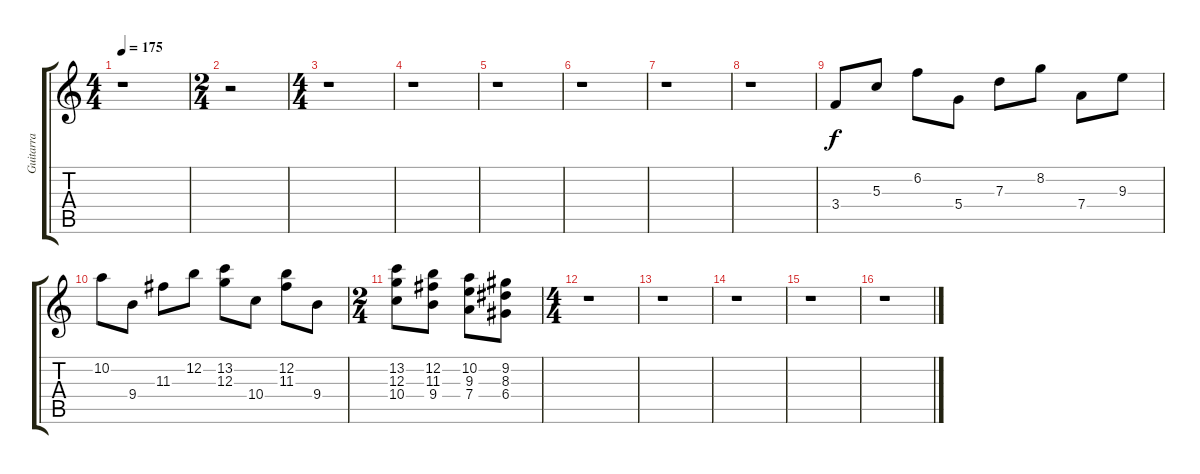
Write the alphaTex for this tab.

\track ("Guitarra" "Guitarra") {instrument distortionguitar}
\staff {score tabs}
\tuning (E4 B3 G3 D3 A2 E2) {hide}
\ts (4 4)
\tempo 175
\clef g2
\ks c
r.1{dy f} |
\ts (2 4)
r.2 |
\ts (4 4)
r.1 |
r.1 |
r.1 |
r.1 |
r.1 |
r.1 |
3.4.8 5.3.8 6.2.8 5.4.8 7.3.8 8.2.8 7.4.8 9.3.8 |
10.2.8 9.4.8 11.3.8 12.2.8 (13.2 12.3).8 10.4.8 (12.2 11.3).8 9.4.8 |
\ts (2 4)
(13.2 12.3 10.4).8 (12.2 11.3 9.4).8 (10.2 9.3 7.4).8 (9.2 8.3 6.4).8 |
\ts (4 4)
r.1 |
r.1 |
r.1 |
r.1 |
r.1
